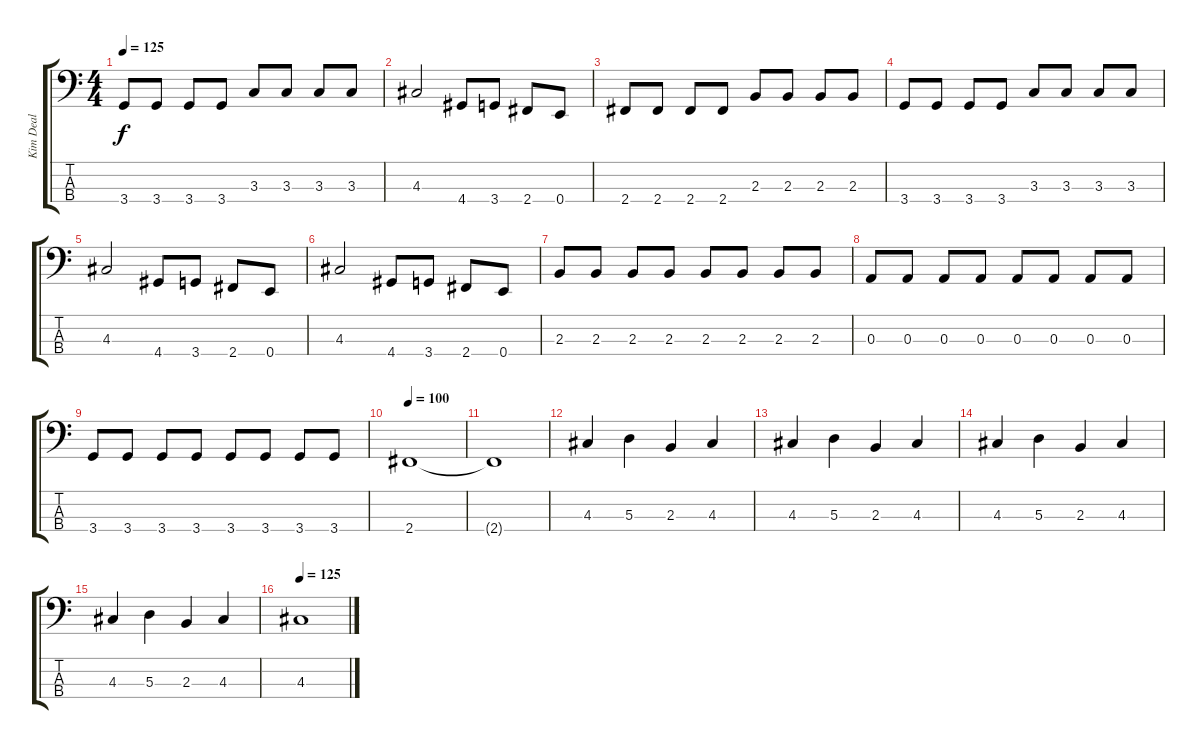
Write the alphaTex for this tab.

\track ("Kim Deal" "Kim Deal") {instrument electricbasspick}
\staff {score tabs}
\tuning (G2 D2 A1 E1) {hide}
\ts (4 4)
\tempo 125
\clef f4
\ks c
3.4.8{dy f} 3.4.8 3.4.8 3.4.8 3.3.8 3.3.8 3.3.8 3.3.8 |
4.3.2 4.4.8 3.4.8 2.4.8 0.4.8 |
2.4.8 2.4.8 2.4.8 2.4.8 2.3.8 2.3.8 2.3.8 2.3.8 |
3.4.8 3.4.8 3.4.8 3.4.8 3.3.8 3.3.8 3.3.8 3.3.8 |
4.3.2 4.4.8 3.4.8 2.4.8 0.4.8 |
4.3.2 4.4.8 3.4.8 2.4.8 0.4.8 |
\section ("" "")
2.3.8 2.3.8 2.3.8 2.3.8 2.3.8 2.3.8 2.3.8 2.3.8 |
0.3.8 0.3.8 0.3.8 0.3.8 0.3.8 0.3.8 0.3.8 0.3.8 |
3.4.8 3.4.8 3.4.8 3.4.8 3.4.8 3.4.8 3.4.8 3.4.8 |
\tempo 100
2.4.1 |
2.4{t}.1 |
4.3.4 5.3.4 2.3.4 4.3.4 |
4.3.4 5.3.4 2.3.4 4.3.4 |
4.3.4 5.3.4 2.3.4 4.3.4 |
4.3.4 5.3.4 2.3.4 4.3.4 |
\tempo 125
4.3.1
